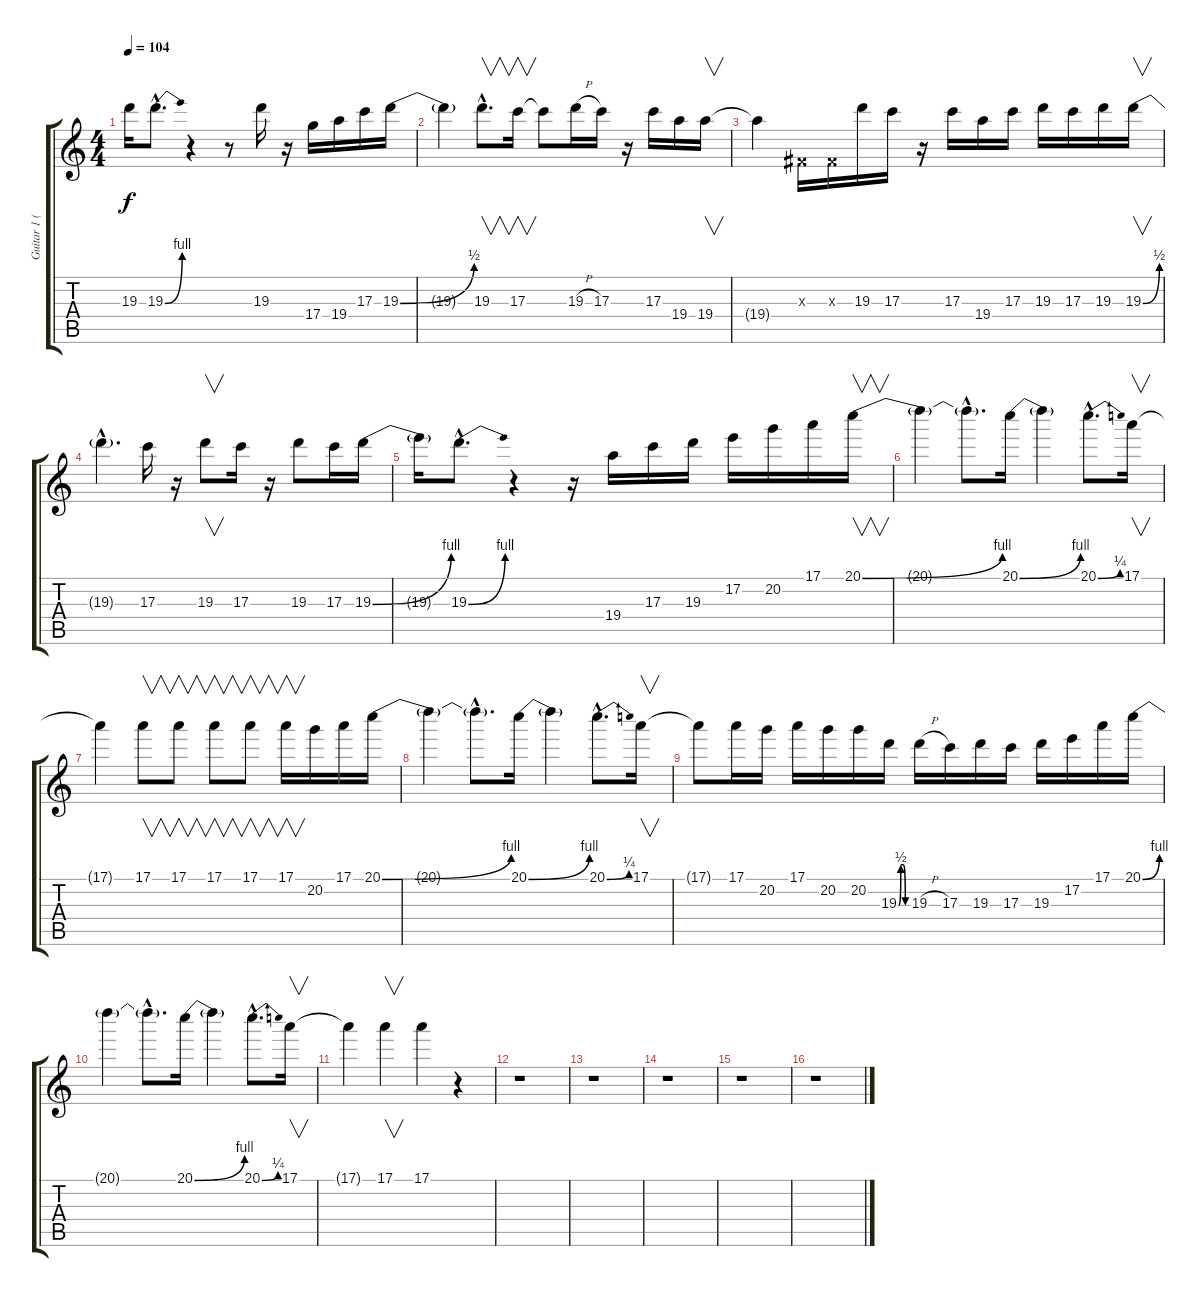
\track ("Guitar 1 (solo)" "Guitar 1 (") {instrument distortionguitar}
\staff {score tabs}
\tuning (E4 B3 G3 D3 A2 E2) {hide}
\ts (4 4)
\tempo 104
\clef g2
\ks c
19.3{t}.16{dy f} 19.3{be (bend 0 0 60 4) hac}.8{d} r.4 r.8 19.3.16 r.16 17.4.16 19.4.16 17.3.16 19.3{be (bend 0 0 60 2)}.16 |
19.3{t}.4 19.3{hac}.8{v d} 17.3.16{v} 17.3{t}.8 19.3{h}.16 17.3.16 r.16 17.3.16 19.4.16 19.4.16{v} |
19.4{t}.4 -1.3{x}.16 -1.3{x}.16 19.3.16 17.3.16 r.16 17.3.16 19.4.16 17.3.16 19.3.16 17.3.16 19.3.16 19.3{be (bend 0 0 60 2)}.16{v} |
19.3{hac t}.4{d} 17.3.16 r.16 19.3.8{v} 17.3.16 r.16 19.3.8 17.3.16 19.3{be (bend 0 0 60 4)}.16 |
19.3{t}.16 19.3{be (bend 0 0 60 4) hac}.8{d} r.4 r.16 19.4.16 17.3.16 19.3.16 17.2.16 20.2.16 17.1.16 20.1{be (bend 0 0 60 4)}.16{v} |
20.1{t}.4 20.1{hac t}.8{d} 20.1{be (bend 0 0 60 4)}.16 20.1{t}.4 20.1{be (bend 0 0 60 1) hac}.8{d} 17.1.16{v} |
17.1{t}.4 17.1.8{v} 17.1.8{v} 17.1.8{v} 17.1.8{v} 17.1.16{v} 20.2.16 17.1.16 20.1{be (bend 0 0 60 4)}.16 |
20.1{t}.4 20.1{hac t}.8{d} 20.1{be (bend 0 0 60 4)}.16 20.1{t}.4 20.1{be (bend 0 0 60 1) hac}.8{d} 17.1.16{v} |
17.1{t}.8 17.1.16 20.2.16 17.1.16 20.2.16 20.2.16 19.3{be (custom 0 0 15 2 30 2 45 0 60 0)}.16 19.3{h}.16 17.3.16 19.3.16 17.3.16 19.3.16 17.2.16 17.1.16 20.1{be (bend 0 0 60 4)}.16 |
20.1{t}.4 20.1{hac t}.8{d} 20.1{be (bend 0 0 60 4)}.16 20.1{t}.4 20.1{be (bend 0 0 60 1) hac}.8{d} 17.1.16{v} |
17.1{t}.4 17.1.4{v} 17.1.4 r.4 |
r.1 |
r.1 |
r.1 |
r.1 |
r.1
